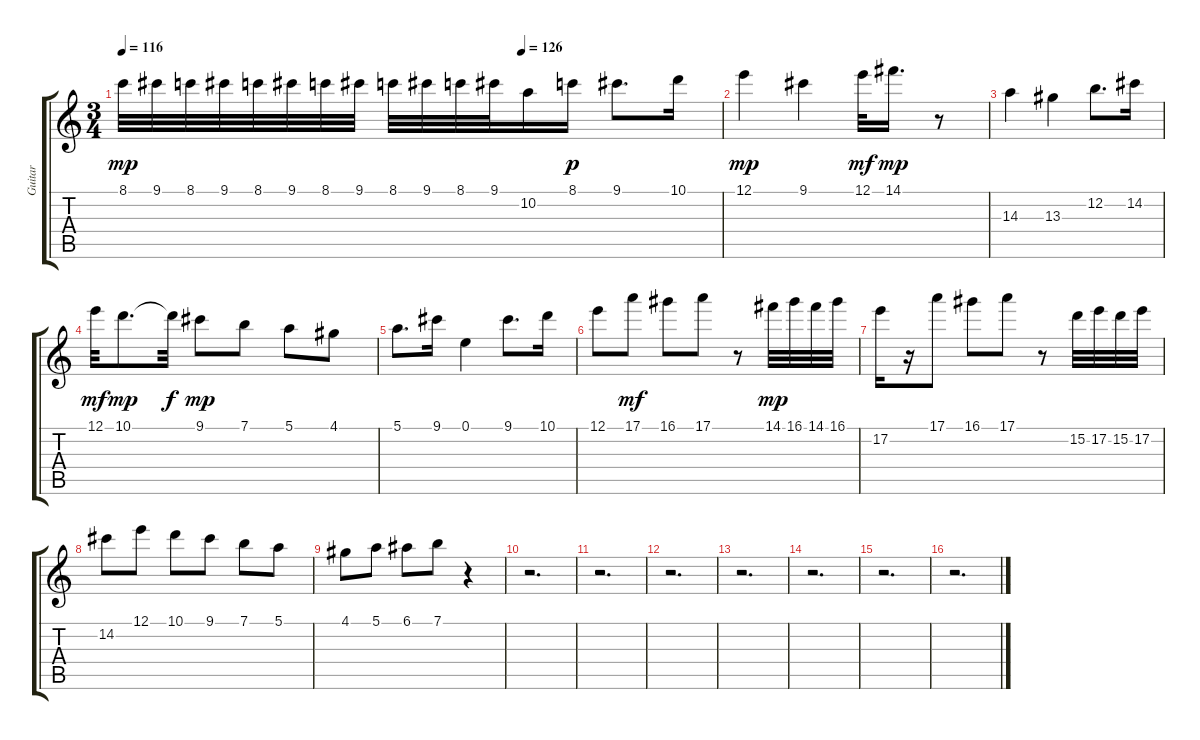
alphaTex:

\track ("Guitar" "Guitar") {instrument acousticguitarnylon}
\staff {score tabs}
\tuning (E4 B3 G3 D3 A2 E2) {hide}
\ts (3 4)
\tempo 116
\tempo (126 0.6666666666666666)
\clef g2
\ks c
8.1.32{dy mp} 9.1.32 8.1.32 9.1.32 8.1.32 9.1.32 8.1.32 9.1.32 8.1.32 9.1.32 8.1.32 9.1.32 10.2.16 8.1.16{dy p} 9.1.8{d} 10.1.16 |
12.1.4{dy mp} 9.1.4 12.1.32{dy mf} 14.1.16{d dy mp} r.8 |
14.3.4 13.3.4 12.2.8{d} 14.2.16 |
12.1.32{dy mf} 10.1.8{d dy mp} 10.1{t}.32{dy f} 9.1.8{dy mp} 7.1.8 5.1.8 4.1.8 |
5.1.8{d} 9.1.16 0.1.4 9.1.8{d} 10.1.16 |
12.1.8 17.1.8{dy mf} 16.1.8 17.1.8 r.8 14.1.32{dy mp} 16.1.32 14.1.32 16.1.32 |
17.2.16 r.16 17.1.8 16.1.8 17.1.8 r.8 15.2.32 17.2.32 15.2.32 17.2.32 |
14.2.8 12.1.8 10.1.8 9.1.8 7.1.8 5.1.8 |
4.1.8 5.1.8 6.1.8 7.1.8 r.4 |
r.2{d} |
r.2{d} |
r.2{d} |
r.2{d} |
r.2{d} |
r.2{d} |
r.2{d}
